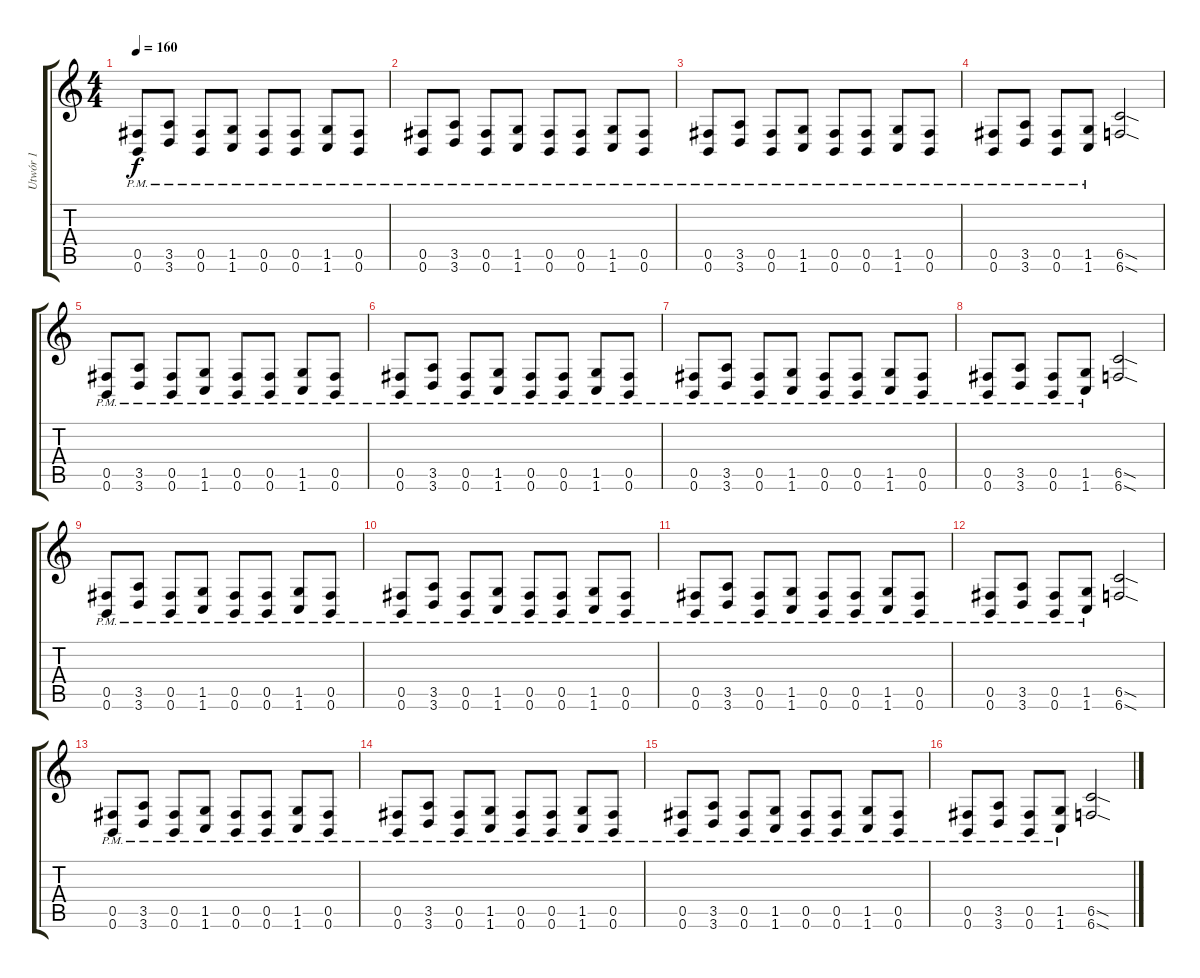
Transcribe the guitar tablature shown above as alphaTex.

\track ("Utwór 1" "Utwór 1") {instrument distortionguitar}
\staff {score tabs}
\tuning (Db4 Ab3 E3 B2 Gb2 B1) {hide}
\ts (4 4)
\tempo 160
\clef g2
\ks c
(0.5{pm} 0.6{pm}).8{dy f instrument distortionguitar} (3.5{pm} 3.6{pm}).8 (0.5{pm} 0.6{pm}).8 (1.5{pm} 1.6{pm}).8 (0.5{pm} 0.6{pm}).8 (0.5{pm} 0.6{pm}).8 (1.5{pm} 1.6{pm}).8 (0.5{pm} 0.6{pm}).8 |
(0.5{pm} 0.6{pm}).8 (3.5{pm} 3.6{pm}).8 (0.5{pm} 0.6{pm}).8 (1.5{pm} 1.6{pm}).8 (0.5{pm} 0.6{pm}).8 (0.5{pm} 0.6{pm}).8 (1.5{pm} 1.6{pm}).8 (0.5{pm} 0.6{pm}).8 |
(0.5{pm} 0.6{pm}).8 (3.5{pm} 3.6{pm}).8 (0.5{pm} 0.6{pm}).8 (1.5{pm} 1.6{pm}).8 (0.5{pm} 0.6{pm}).8 (0.5{pm} 0.6{pm}).8 (1.5{pm} 1.6{pm}).8 (0.5{pm} 0.6{pm}).8 |
(0.5{pm} 0.6{pm}).8 (3.5{pm} 3.6{pm}).8 (0.5{pm} 0.6{pm}).8 (1.5{pm} 1.6{pm}).8 (6.5{sod} 6.6{sod}).2 |
(0.5{pm} 0.6{pm}).8 (3.5{pm} 3.6{pm}).8 (0.5{pm} 0.6{pm}).8 (1.5{pm} 1.6{pm}).8 (0.5{pm} 0.6{pm}).8 (0.5{pm} 0.6{pm}).8 (1.5{pm} 1.6{pm}).8 (0.5{pm} 0.6{pm}).8 |
(0.5{pm} 0.6{pm}).8 (3.5{pm} 3.6{pm}).8 (0.5{pm} 0.6{pm}).8 (1.5{pm} 1.6{pm}).8 (0.5{pm} 0.6{pm}).8 (0.5{pm} 0.6{pm}).8 (1.5{pm} 1.6{pm}).8 (0.5{pm} 0.6{pm}).8 |
(0.5{pm} 0.6{pm}).8 (3.5{pm} 3.6{pm}).8 (0.5{pm} 0.6{pm}).8 (1.5{pm} 1.6{pm}).8 (0.5{pm} 0.6{pm}).8 (0.5{pm} 0.6{pm}).8 (1.5{pm} 1.6{pm}).8 (0.5{pm} 0.6{pm}).8 |
(0.5{pm} 0.6{pm}).8 (3.5{pm} 3.6{pm}).8 (0.5{pm} 0.6{pm}).8 (1.5{pm} 1.6{pm}).8 (6.5{sod} 6.6{sod}).2 |
(0.5{pm} 0.6{pm}).8 (3.5{pm} 3.6{pm}).8 (0.5{pm} 0.6{pm}).8 (1.5{pm} 1.6{pm}).8 (0.5{pm} 0.6{pm}).8 (0.5{pm} 0.6{pm}).8 (1.5{pm} 1.6{pm}).8 (0.5{pm} 0.6{pm}).8 |
(0.5{pm} 0.6{pm}).8 (3.5{pm} 3.6{pm}).8 (0.5{pm} 0.6{pm}).8 (1.5{pm} 1.6{pm}).8 (0.5{pm} 0.6{pm}).8 (0.5{pm} 0.6{pm}).8 (1.5{pm} 1.6{pm}).8 (0.5{pm} 0.6{pm}).8 |
(0.5{pm} 0.6{pm}).8 (3.5{pm} 3.6{pm}).8 (0.5{pm} 0.6{pm}).8 (1.5{pm} 1.6{pm}).8 (0.5{pm} 0.6{pm}).8 (0.5{pm} 0.6{pm}).8 (1.5{pm} 1.6{pm}).8 (0.5{pm} 0.6{pm}).8 |
(0.5{pm} 0.6{pm}).8 (3.5{pm} 3.6{pm}).8 (0.5{pm} 0.6{pm}).8 (1.5{pm} 1.6{pm}).8 (6.5{sod} 6.6{sod}).2 |
(0.5{pm} 0.6{pm}).8 (3.5{pm} 3.6{pm}).8 (0.5{pm} 0.6{pm}).8 (1.5{pm} 1.6{pm}).8 (0.5{pm} 0.6{pm}).8 (0.5{pm} 0.6{pm}).8 (1.5{pm} 1.6{pm}).8 (0.5{pm} 0.6{pm}).8 |
(0.5{pm} 0.6{pm}).8 (3.5{pm} 3.6{pm}).8 (0.5{pm} 0.6{pm}).8 (1.5{pm} 1.6{pm}).8 (0.5{pm} 0.6{pm}).8 (0.5{pm} 0.6{pm}).8 (1.5{pm} 1.6{pm}).8 (0.5{pm} 0.6{pm}).8 |
(0.5{pm} 0.6{pm}).8 (3.5{pm} 3.6{pm}).8 (0.5{pm} 0.6{pm}).8 (1.5{pm} 1.6{pm}).8 (0.5{pm} 0.6{pm}).8 (0.5{pm} 0.6{pm}).8 (1.5{pm} 1.6{pm}).8 (0.5{pm} 0.6{pm}).8 |
(0.5{pm} 0.6{pm}).8 (3.5{pm} 3.6{pm}).8 (0.5{pm} 0.6{pm}).8 (1.5{pm} 1.6{pm}).8 (6.5{sod} 6.6{sod}).2
